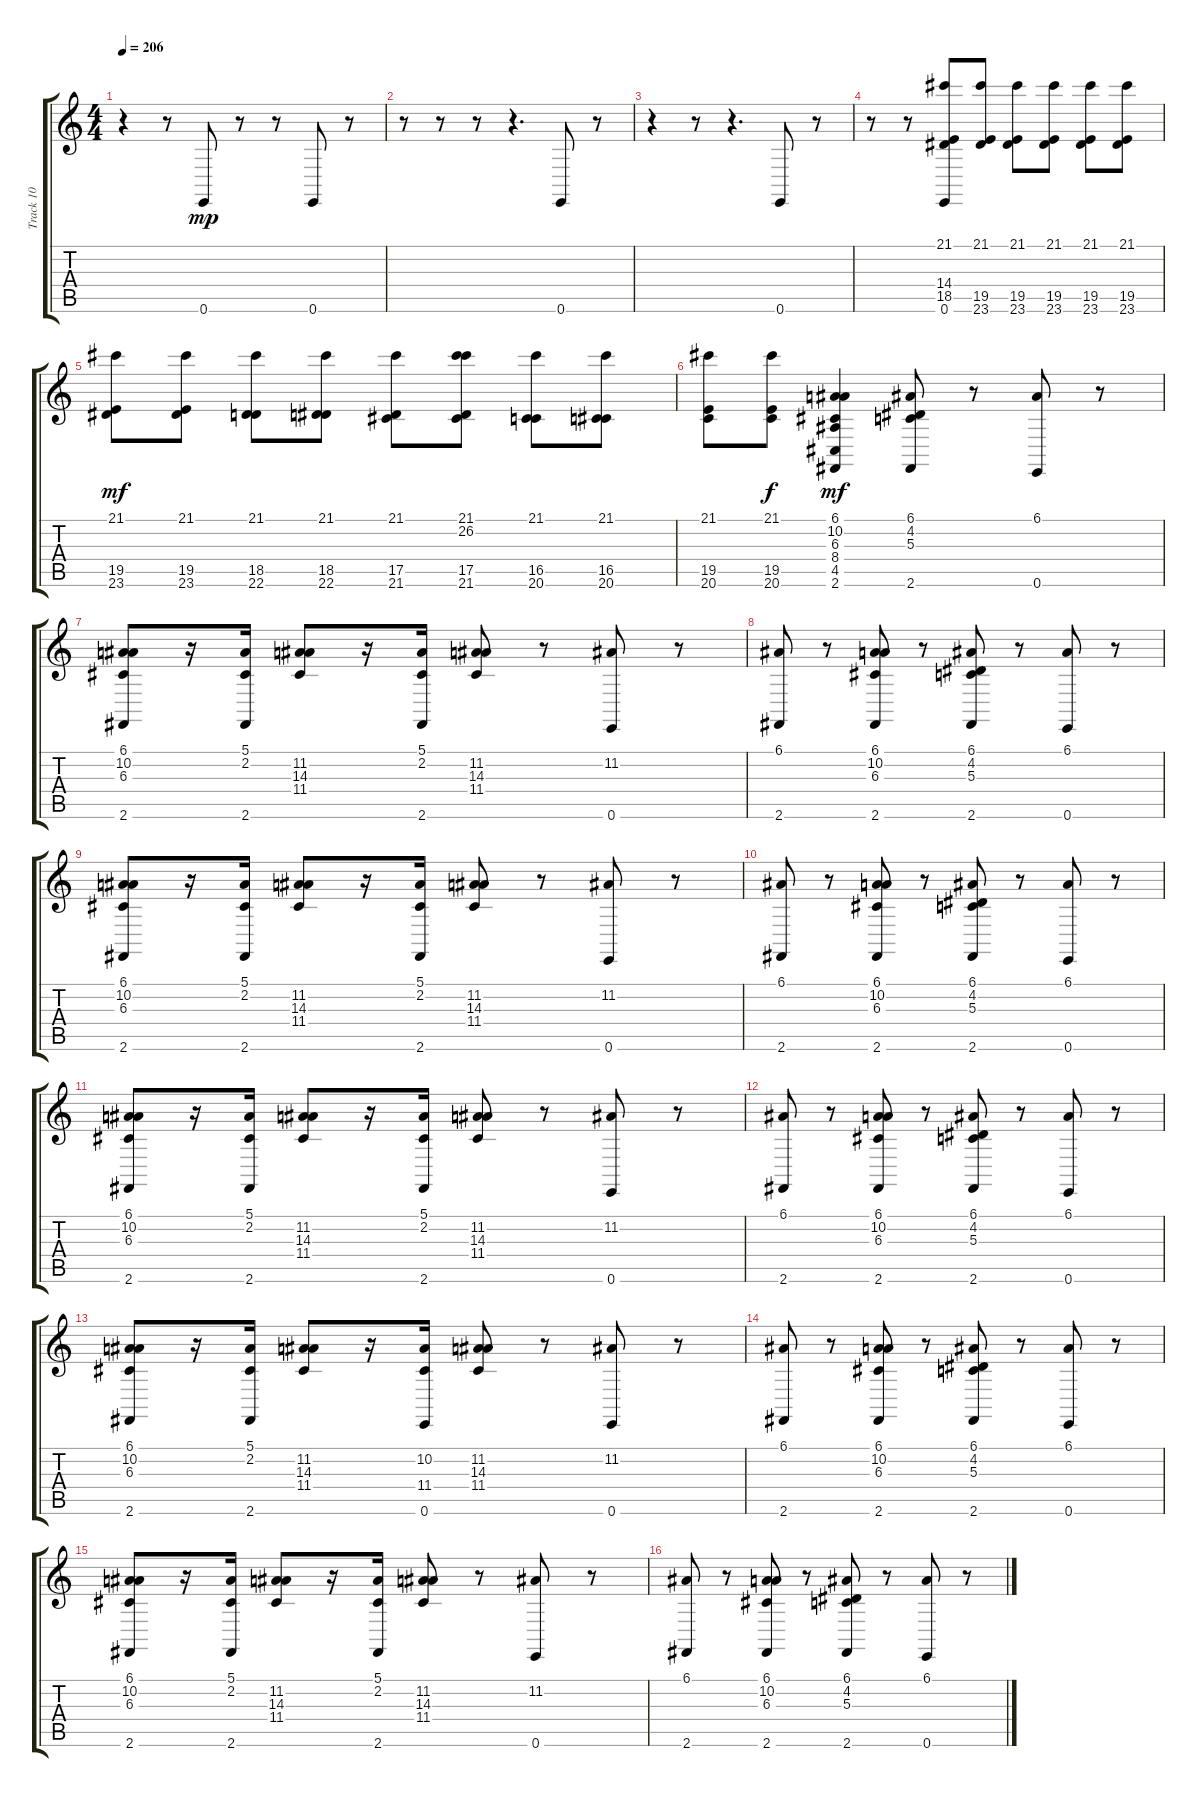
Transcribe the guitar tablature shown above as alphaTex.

\track ("Track 10" "Track 10") {instrument celesta}
\staff {score tabs}
\tuning (E4 B3 G3 D3 A2 E2) {hide}
\ts (4 4)
\tempo 206
\clef g2
\ks c
r.4{dy mp} r.8 0.6.8 r.8 r.8 0.6.8 r.8 |
r.8 r.8 r.8 r.4{d} 0.6.8 r.8 |
r.4 r.8 r.4{d} 0.6.8 r.8 |
r.8 r.8 (21.1 14.4 18.5 0.6).8 (21.1 19.5 23.6).8 (21.1 19.5 23.6).8 (21.1 19.5 23.6).8 (21.1 19.5 23.6).8 (21.1 19.5 23.6).8 |
(21.1 19.5 23.6).8{dy mf} (21.1 19.5 23.6).8 (21.1 18.5 22.6).8 (21.1 18.5 22.6).8 (21.1 17.5 21.6).8 (21.1 26.2 17.5 21.6).8 (21.1 16.5 20.6).8 (21.1 16.5 20.6).8 |
(21.1 19.5 20.6).8 (21.1 19.5 20.6).8{dy f} (6.1 10.2 6.3 8.4 4.5 2.6).4{dy mf} (6.1 4.2 5.3 2.6).8 r.8 (6.1 0.6).8 r.8 |
(6.1 10.2 6.3 2.6).8 r.16 (5.1 2.2 2.6).16 (11.2 14.3 11.4).8 r.16 (5.1 2.2 2.6).16 (11.2 14.3 11.4).8 r.8 (11.2 0.6).8 r.8 |
(6.1 2.6).8 r.8 (6.1 10.2 6.3 2.6).8 r.8 (6.1 4.2 5.3 2.6).8 r.8 (6.1 0.6).8 r.8 |
(6.1 10.2 6.3 2.6).8 r.16 (5.1 2.2 2.6).16 (11.2 14.3 11.4).8 r.16 (5.1 2.2 2.6).16 (11.2 14.3 11.4).8 r.8 (11.2 0.6).8 r.8 |
(6.1 2.6).8 r.8 (6.1 10.2 6.3 2.6).8 r.8 (6.1 4.2 5.3 2.6).8 r.8 (6.1 0.6).8 r.8 |
(6.1 10.2 6.3 2.6).8 r.16 (5.1 2.2 2.6).16 (11.2 14.3 11.4).8 r.16 (5.1 2.2 2.6).16 (11.2 14.3 11.4).8 r.8 (11.2 0.6).8 r.8 |
(6.1 2.6).8 r.8 (6.1 10.2 6.3 2.6).8 r.8 (6.1 4.2 5.3 2.6).8 r.8 (6.1 0.6).8 r.8 |
(6.1 10.2 6.3 2.6).8 r.16 (5.1 2.2 2.6).16 (11.2 14.3 11.4).8 r.16 (10.2 11.4 0.6).16 (11.2 14.3 11.4).8 r.8 (11.2 0.6).8 r.8 |
(6.1 2.6).8 r.8 (6.1 10.2 6.3 2.6).8 r.8 (6.1 4.2 5.3 2.6).8 r.8 (6.1 0.6).8 r.8 |
(6.1 10.2 6.3 2.6).8 r.16 (5.1 2.2 2.6).16 (11.2 14.3 11.4).8 r.16 (5.1 2.2 2.6).16 (11.2 14.3 11.4).8 r.8 (11.2 0.6).8 r.8 |
(6.1 2.6).8 r.8 (6.1 10.2 6.3 2.6).8 r.8 (6.1 4.2 5.3 2.6).8 r.8 (6.1 0.6).8 r.8
